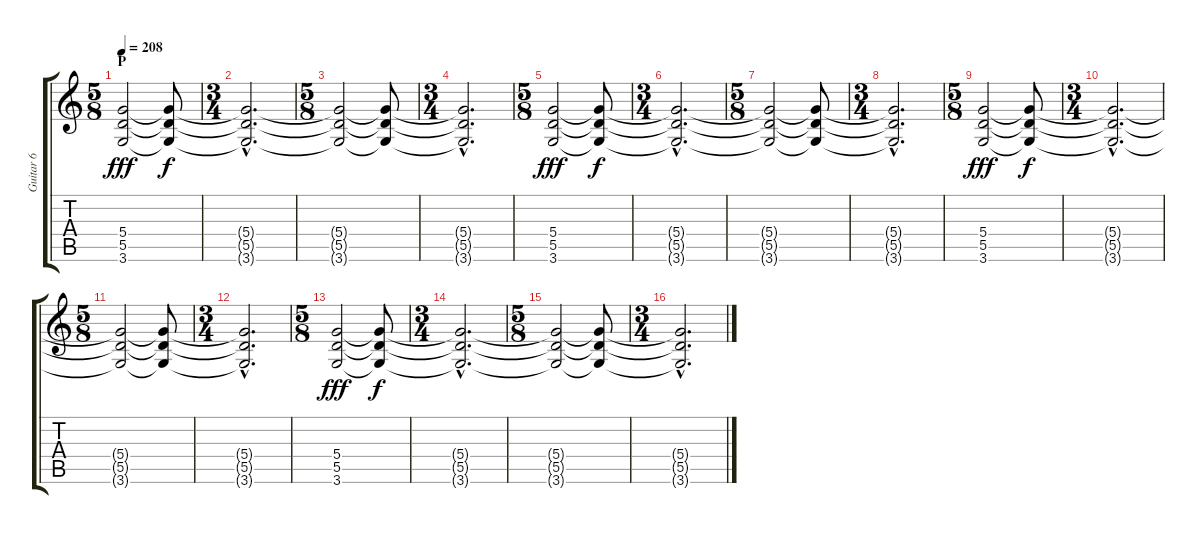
\track ("Guitar 6" "Guitar 6") {instrument acousticguitarsteel}
\staff {score tabs}
\tuning (E4 B3 G3 D3 A2 E2) {hide}
\ts (5 8)
\section ("" "P")
\tempo 208
\clef g2
\ks c
(5.4 5.5 3.6).2{dy fff} (5.4{t} 5.5{t} 3.6{t}).8{dy f} |
\ts (3 4)
(5.4{hac t} 5.5{hac t} 3.6{hac t}).2{d} |
\ts (5 8)
(5.4{t} 5.5{t} 3.6{t}).2 (5.4{t} 5.5{t} 3.6{t}).8 |
\ts (3 4)
(5.4{hac t} 5.5{hac t} 3.6{hac t}).2{d} |
\ts (5 8)
(5.4 5.5 3.6).2{dy fff} (5.4{t} 5.5{t} 3.6{t}).8{dy f} |
\ts (3 4)
(5.4{hac t} 5.5{hac t} 3.6{hac t}).2{d} |
\ts (5 8)
(5.4{t} 5.5{t} 3.6{t}).2 (5.4{t} 5.5{t} 3.6{t}).8 |
\ts (3 4)
(5.4{hac t} 5.5{hac t} 3.6{hac t}).2{d} |
\ts (5 8)
(5.4 5.5 3.6).2{dy fff} (5.4{t} 5.5{t} 3.6{t}).8{dy f} |
\ts (3 4)
(5.4{hac t} 5.5{hac t} 3.6{hac t}).2{d} |
\ts (5 8)
(5.4{t} 5.5{t} 3.6{t}).2 (5.4{t} 5.5{t} 3.6{t}).8 |
\ts (3 4)
(5.4{hac t} 5.5{hac t} 3.6{hac t}).2{d} |
\ts (5 8)
(5.4 5.5 3.6).2{dy fff} (5.4{t} 5.5{t} 3.6{t}).8{dy f} |
\ts (3 4)
(5.4{hac t} 5.5{hac t} 3.6{hac t}).2{d} |
\ts (5 8)
(5.4{t} 5.5{t} 3.6{t}).2 (5.4{t} 5.5{t} 3.6{t}).8 |
\ts (3 4)
(5.4{hac t} 5.5{hac t} 3.6{hac t}).2{d}
